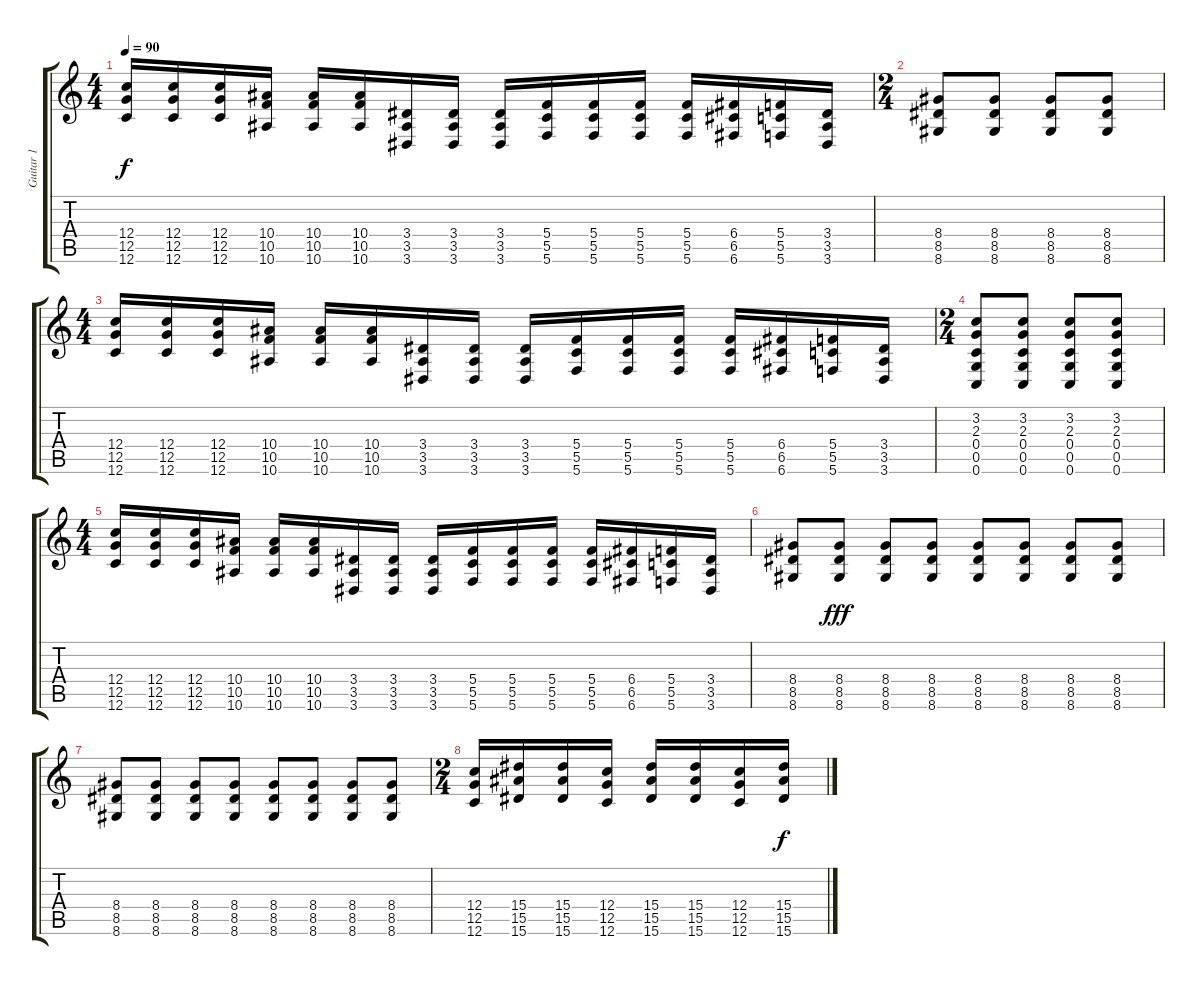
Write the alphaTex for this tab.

\track ("Guitar 1" "Guitar 1") {instrument overdrivenguitar}
\staff {score tabs}
\tuning (D4 A3 F3 C3 G2 C2) {hide}
\ts (4 4)
\tempo 90
\clef g2
\ks c
(12.4 12.5 12.6).16{dy f} (12.4 12.5 12.6).16 (12.4 12.5 12.6).16 (10.4 10.5 10.6).16 (10.4 10.5 10.6).16 (10.4 10.5 10.6).16 (3.4 3.5 3.6).16 (3.4 3.5 3.6).16 (3.4 3.5 3.6).16 (5.4 5.5 5.6).16 (5.4 5.5 5.6).16 (5.4 5.5 5.6).16 (5.4 5.5 5.6).16 (6.4 6.5 6.6).16 (5.4 5.5 5.6).16 (3.4 3.5 3.6).16 |
\ts (2 4)
(8.4 8.5 8.6).8 (8.4 8.5 8.6).8 (8.4 8.5 8.6).8 (8.4 8.5 8.6).8 |
\ts (4 4)
(12.4 12.5 12.6).16 (12.4 12.5 12.6).16 (12.4 12.5 12.6).16 (10.4 10.5 10.6).16 (10.4 10.5 10.6).16 (10.4 10.5 10.6).16 (3.4 3.5 3.6).16 (3.4 3.5 3.6).16 (3.4 3.5 3.6).16 (5.4 5.5 5.6).16 (5.4 5.5 5.6).16 (5.4 5.5 5.6).16 (5.4 5.5 5.6).16 (6.4 6.5 6.6).16 (5.4 5.5 5.6).16 (3.4 3.5 3.6).16 |
\ts (2 4)
(3.2 2.3 0.4 0.5 0.6).8 (3.2 2.3 0.4 0.5 0.6).8 (3.2 2.3 0.4 0.5 0.6).8 (3.2 2.3 0.4 0.5 0.6).8 |
\ts (4 4)
(12.4 12.5 12.6).16 (12.4 12.5 12.6).16 (12.4 12.5 12.6).16 (10.4 10.5 10.6).16 (10.4 10.5 10.6).16 (10.4 10.5 10.6).16 (3.4 3.5 3.6).16 (3.4 3.5 3.6).16 (3.4 3.5 3.6).16 (5.4 5.5 5.6).16 (5.4 5.5 5.6).16 (5.4 5.5 5.6).16 (5.4 5.5 5.6).16 (6.4 6.5 6.6).16 (5.4 5.5 5.6).16 (3.4 3.5 3.6).16 |
(8.4 8.5 8.6).8 (8.4 8.5 8.6).8{dy fff} (8.4 8.5 8.6).8 (8.4 8.5 8.6).8 (8.4 8.5 8.6).8 (8.4 8.5 8.6).8 (8.4 8.5 8.6).8 (8.4 8.5 8.6).8 |
(8.4 8.5 8.6).8 (8.4 8.5 8.6).8 (8.4 8.5 8.6).8 (8.4 8.5 8.6).8 (8.4 8.5 8.6).8 (8.4 8.5 8.6).8 (8.4 8.5 8.6).8 (8.4 8.5 8.6).8 |
\ts (2 4)
(12.4 12.5 12.6).16 (15.4 15.5 15.6).16 (15.4 15.5 15.6).16 (12.4 12.5 12.6).16 (15.4 15.5 15.6).16 (15.4 15.5 15.6).16 (12.4 12.5 12.6).16 (15.4 15.5 15.6).16{dy f}
